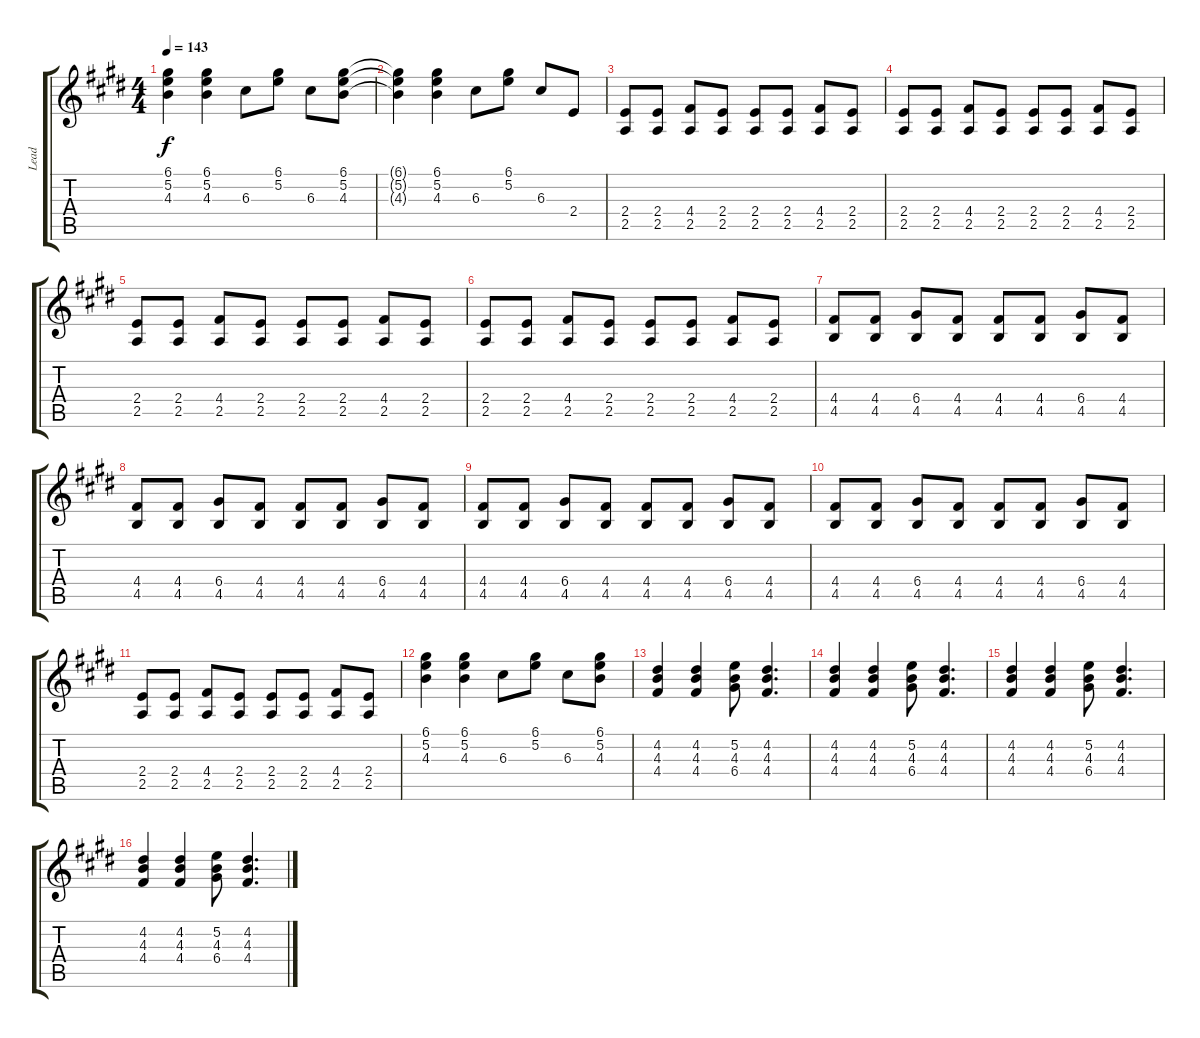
\track ("Lead" "Lead") {instrument distortionguitar}
\staff {score tabs}
\tuning (D4 B3 G3 D3 G2 D2) {hide}
\ts (4 4)
\tempo 143
\clef g2
\ks e
(6.1 5.2 4.3).4{dy f} (6.1 5.2 4.3).4 6.3.8 (6.1 5.2).8 6.3.8 (6.1 5.2 4.3).8 |
(6.1{t} 5.2{t} 4.3{t}).4 (6.1 5.2 4.3).4 6.3.8 (6.1 5.2).8 6.3.8 2.4.8 |
(2.4 2.5).8 (2.4 2.5).8 (4.4 2.5).8 (2.4 2.5).8 (2.4 2.5).8 (2.4 2.5).8 (4.4 2.5).8 (2.4 2.5).8 |
(2.4 2.5).8 (2.4 2.5).8 (4.4 2.5).8 (2.4 2.5).8 (2.4 2.5).8 (2.4 2.5).8 (4.4 2.5).8 (2.4 2.5).8 |
(2.4 2.5).8 (2.4 2.5).8 (4.4 2.5).8 (2.4 2.5).8 (2.4 2.5).8 (2.4 2.5).8 (4.4 2.5).8 (2.4 2.5).8 |
(2.4 2.5).8 (2.4 2.5).8 (4.4 2.5).8 (2.4 2.5).8 (2.4 2.5).8 (2.4 2.5).8 (4.4 2.5).8 (2.4 2.5).8 |
(4.4 4.5).8 (4.4 4.5).8 (6.4 4.5).8 (4.4 4.5).8 (4.4 4.5).8 (4.4 4.5).8 (6.4 4.5).8 (4.4 4.5).8 |
(4.4 4.5).8 (4.4 4.5).8 (6.4 4.5).8 (4.4 4.5).8 (4.4 4.5).8 (4.4 4.5).8 (6.4 4.5).8 (4.4 4.5).8 |
(4.4 4.5).8 (4.4 4.5).8 (6.4 4.5).8 (4.4 4.5).8 (4.4 4.5).8 (4.4 4.5).8 (6.4 4.5).8 (4.4 4.5).8 |
(4.4 4.5).8 (4.4 4.5).8 (6.4 4.5).8 (4.4 4.5).8 (4.4 4.5).8 (4.4 4.5).8 (6.4 4.5).8 (4.4 4.5).8 |
(2.4 2.5).8 (2.4 2.5).8 (4.4 2.5).8 (2.4 2.5).8 (2.4 2.5).8 (2.4 2.5).8 (4.4 2.5).8 (2.4 2.5).8 |
(6.1 5.2 4.3).4 (6.1 5.2 4.3).4 6.3.8 (6.1 5.2).8 6.3.8 (6.1 5.2 4.3).8 |
(4.2 4.3 4.4).4 (4.2 4.3 4.4).4 (5.2 4.3 6.4).8 (4.2 4.3 4.4).4{d} |
(4.2 4.3 4.4).4 (4.2 4.3 4.4).4 (5.2 4.3 6.4).8 (4.2 4.3 4.4).4{d} |
(4.2 4.3 4.4).4 (4.2 4.3 4.4).4 (5.2 4.3 6.4).8 (4.2 4.3 4.4).4{d} |
(4.2 4.3 4.4).4 (4.2 4.3 4.4).4 (5.2 4.3 6.4).8 (4.2 4.3 4.4).4{d}
